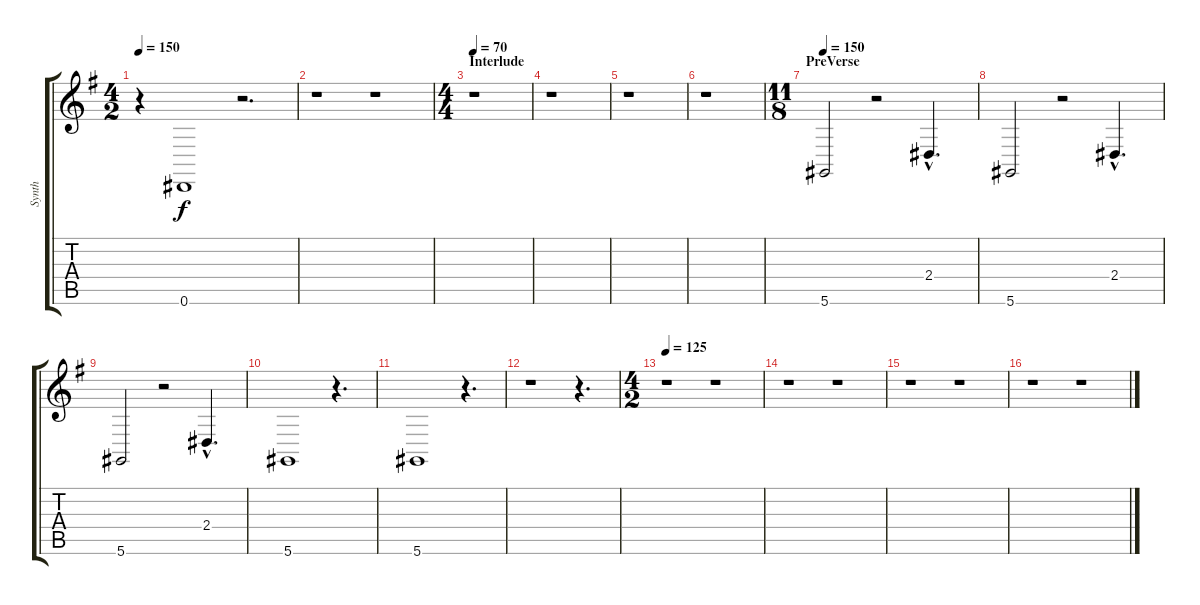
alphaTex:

\track ("Synth" "Synth") {instrument fx7echoes}
\staff {score tabs}
\tuning (Eb4 Bb3 Gb3 Db3 Ab2 Eb2) {hide}
\ts (4 2)
\tempo 150
\clef g2
\ks eminor
r.4{dy f} 0.6.1 r.2{d} |
r.1 r.1 |
\ts (4 4)
\section ("" "Interlude")
\tempo 70
r.1 |
r.1 |
r.1 |
r.1 |
\ts (11 8)
\section ("" "PreVerse")
\tempo 115
\tempo 150
5.6.2 r.2 2.4{hac}.4{d} |
5.6.2 r.2 2.4{hac}.4{d} |
5.6.2 r.2 2.4{hac}.4{d} |
5.6.1 r.4{d} |
5.6.1 r.4{d} |
r.1 r.4{d} |
\ts (4 2)
\tempo 125
r.1 r.1 |
r.1 r.1 |
r.1 r.1 |
r.1 r.1
